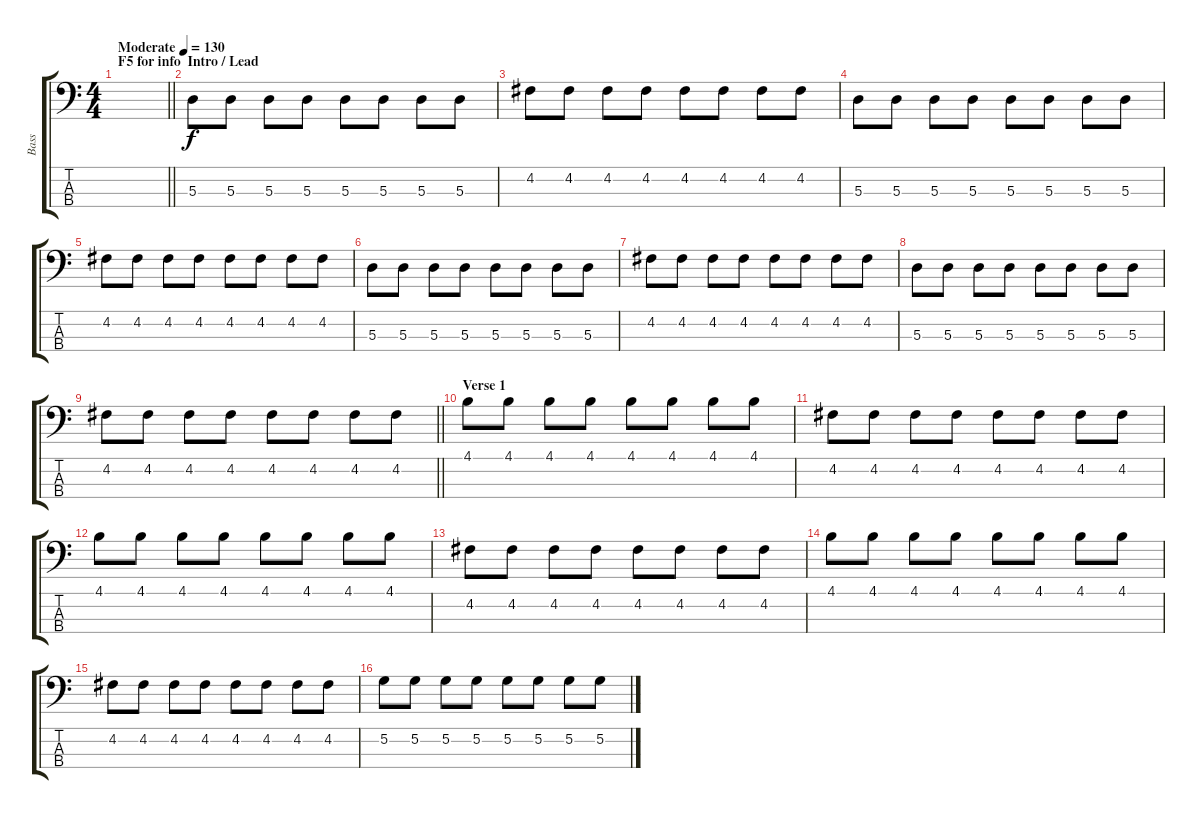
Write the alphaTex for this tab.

\track ("Bass" "Bass") {instrument electricbassfinger}
\staff {score tabs}
\tuning (G2 D2 A1 E1) {hide}
\ts (4 4)
\section ("" "F5 for info")
\tempo (130 "Moderate")
\clef f4
\barLineRight lightlight
\ks c
|
\section ("" "Intro / Lead")
5.3.8 5.3.8 5.3.8 5.3.8 5.3.8 5.3.8 5.3.8 5.3.8 |
4.2.8 4.2.8 4.2.8 4.2.8 4.2.8 4.2.8 4.2.8 4.2.8 |
5.3.8 5.3.8 5.3.8 5.3.8 5.3.8 5.3.8 5.3.8 5.3.8 |
4.2.8 4.2.8 4.2.8 4.2.8 4.2.8 4.2.8 4.2.8 4.2.8 |
5.3.8 5.3.8 5.3.8 5.3.8 5.3.8 5.3.8 5.3.8 5.3.8 |
4.2.8 4.2.8 4.2.8 4.2.8 4.2.8 4.2.8 4.2.8 4.2.8 |
5.3.8 5.3.8 5.3.8 5.3.8 5.3.8 5.3.8 5.3.8 5.3.8 |
\barLineRight lightlight
4.2.8 4.2.8 4.2.8 4.2.8 4.2.8 4.2.8 4.2.8 4.2.8 |
\section ("" "Verse 1")
4.1.8 4.1.8 4.1.8 4.1.8 4.1.8 4.1.8 4.1.8 4.1.8 |
4.2.8 4.2.8 4.2.8 4.2.8 4.2.8 4.2.8 4.2.8 4.2.8 |
4.1.8 4.1.8 4.1.8 4.1.8 4.1.8 4.1.8 4.1.8 4.1.8 |
4.2.8 4.2.8 4.2.8 4.2.8 4.2.8 4.2.8 4.2.8 4.2.8 |
4.1.8 4.1.8 4.1.8 4.1.8 4.1.8 4.1.8 4.1.8 4.1.8 |
4.2.8 4.2.8 4.2.8 4.2.8 4.2.8 4.2.8 4.2.8 4.2.8 |
5.2.8 5.2.8 5.2.8 5.2.8 5.2.8 5.2.8 5.2.8 5.2.8
